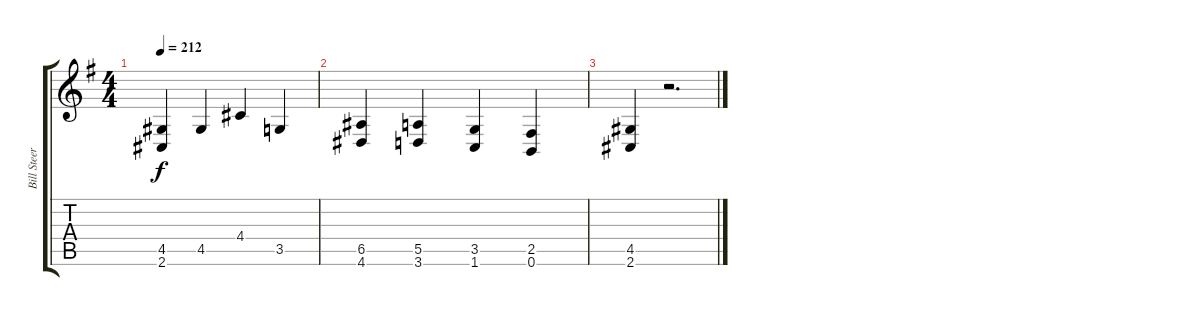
\track ("Bill Steer 2nd guitar" "Bill Steer") {instrument distortionguitar}
\staff {score tabs}
\tuning (B3 Gb3 D3 A2 E2 B1) {hide}
\ts (4 4)
\tempo 212
\clef g2
\ks g
(4.5 2.6).4{dy f} 4.5.4 4.4.4 3.5.4 |
(6.5 4.6).4 (5.5 3.6).4 (3.5 1.6).4 (2.5 0.6).4 |
(4.5 2.6).4 r.2{d}
